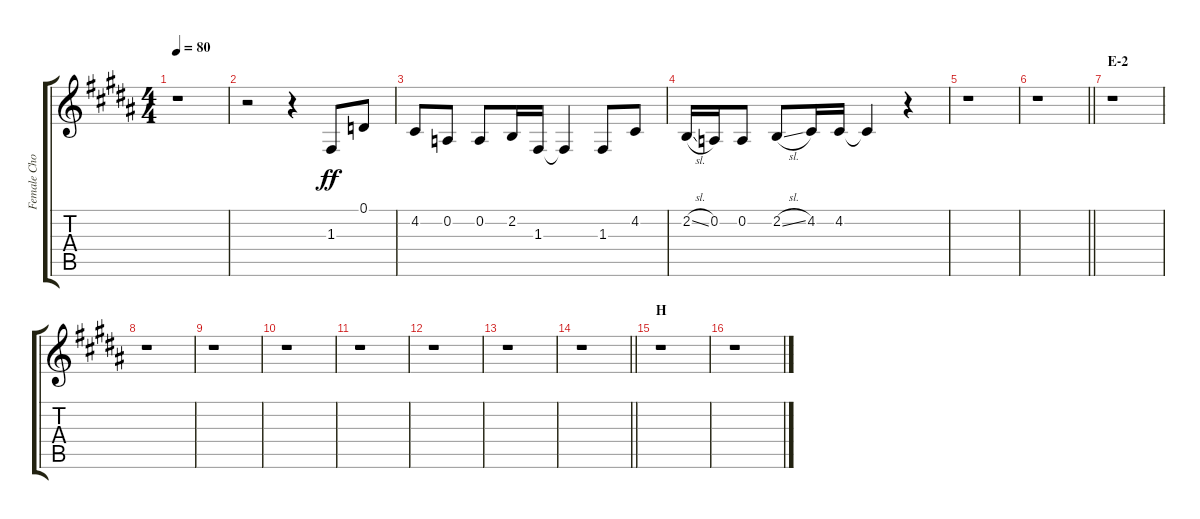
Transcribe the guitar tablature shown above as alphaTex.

\track ("Female Chorus III" "Female Cho") {instrument voiceoohs}
\staff {score tabs}
\tuning (D4 A3 F3 C3 G2 D2) {hide}
\ts (4 4)
\tempo 80
\clef g2
\ks b
r.1{dy ff} |
r.2 r.4 1.3.8 0.1.8 |
4.2.8 0.2.8 0.2.8 2.2.16 1.3.16 1.3{t}.4 1.3.8 4.2.8 |
2.2{sl}.16 0.2.16 0.2.8 2.2{sl}.8 4.2.16 4.2.16 4.2{t}.4 r.4 |
r.1 |
\barLineRight lightlight
r.1 |
\section ("" "E-2")
r.1 |
r.1 |
r.1 |
r.1 |
r.1 |
r.1 |
r.1 |
\barLineRight lightlight
r.1 |
\section ("" "H")
r.1 |
r.1
